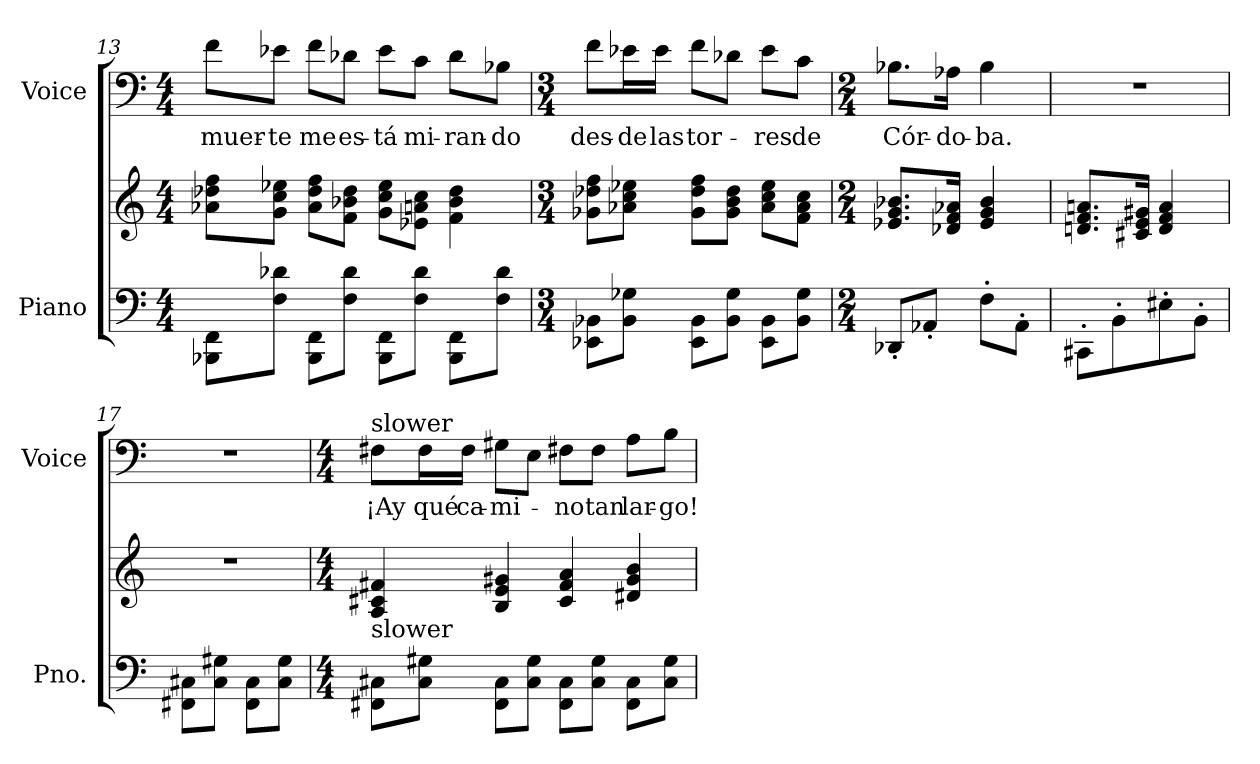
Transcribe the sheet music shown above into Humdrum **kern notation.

**kern	**kern	**kern	**text
*part2	*part2	*part1	*part1
*staff3	*staff2	*staff1	*staff1
*I"Piano	*	*I"Voice	*
*I'Pno.	*	*I'Voice	*
*clefF4	*clefG2	*clefF4	*
*k[]	*k[]	*k[]	*
*C:	*C:	*C:	*
*M4/4	*M4/4	*M4/4	*
=13	=13	=13	=13
!	!	!	!LO:LY:b:color=#000000
8BBB-Xi\ 8FFiL	8a-Xi\ 8dd-Xi 8ffiL	8fi\L	muer-
!	!	!	!LO:LY:b:color=#000000
8Fi\ 8d-XiJ	8gi\ 8cci 8ee-XiJ	8e-Xi\J	-te
!	!	!	!LO:LY:b:color=#000000
8BBB-i\ 8FFiL	8a-i\ 8dd-i 8ffiL	8fi\L	me
!	!	!	!LO:LY:b:color=#000000
8Fi\ 8d-iJ	8fi\ 8b-Xi 8dd-iJ	8d-Xi\J	es-
!	!	!	!LO:LY:b:color=#000000
8BBB-i\ 8FFiL	8gi\ 8cci 8ee-iL	8e-i\L	-tá
!	!	!	!LO:LY:b:color=#000000
8Fi\ 8d-iJ	8e-Xi\ 8ani 8cciJ	8ci\J	mi-
!	!	!	!LO:LY:b:color=#000000
8BBB-i\ 8FFiL	4fi\ 4b-i 4dd-i	8d-i\L	-ran-
!	!	!	!LO:LY:b:color=#000000
8Fi\ 8d-iJ	.	8B-Xi\J	-do
!!LO:LB:g=z
=14	=14	=14	=14
*M3/4	*M3/4	*M3/4	*
!	!	!	!LO:LY:b:color=#000000
8EE-Xi\ 8BB-XiL	8g-Xi\ 8dd-Xi 8ffiL	8fi\L	des-
!	!	!	!LO:LY:b:color=#000000
8BB-i\ 8G-XiJ	8a-Xi\ 8cci 8ee-XiJ	16e-Xi\L	-de
!	!	!	!LO:LY:b:color=#000000
.	.	16e-i\JJ	las
!	!	!	!LO:LY:b:color=#000000
8EE-i\ 8BB-iL	8g-i\ 8dd-i 8ffiL	8fi\L	tor-
8BB-i\ 8G-iJ	8g-i\ 8bi 8dd-iJ	8d-Xi\J	.
!	!	!	!LO:LY:b:color=#000000
8EE-i\ 8BB-iL	8a-i\ 8cci 8ee-iL	8e-i\L	-res
!	!	!	!LO:LY:b:color=#000000
8BB-i\ 8G-iJ	8fi\ 8a-i 8cciJ	8ci\J	de
=15	=15	=15	=15
*M2/4	*M2/4	*M2/4	*
!	!	!	!LO:LY:b:color=#000000
8DD-X'i/L	8.e-Xi/ 8.gi 8.b-XiL	8.B-Xi\L	Cór-
8AA-X'i/J	.	.	.
!	!	!	!LO:LY:b:color=#000000
.	16d-Xi/ 16fi 16a-XiJk	16A-Xi\Jk	-do-
!	!	!	!LO:LY:b:color=#000000
8F'i\L	4e-i/ 4gi 4b-i	4B-i\	-ba.
8AA-'i\J	.	.	.
=16	=16	=16	=16
!	!	!LO:N:vis=1	!
8CC#X'i\L	8.dni/ 8.fi 8.aniL	2r	.
8BB'i\	.	.	.
.	16c#Xi/ 16ei 16g#XiJk	.	.
8E#X'i\	4di/ 4fi 4ai	.	.
8BB'i\J	.	.	.
=17	=17	=17	=17
!	!LO:N:vis=1	!LO:N:vis=1	!
8FF#Xi\ 8C#XiL	2r	2r	.
8C#i\ 8G#XiJ	.	.	.
8FF#i\ 8C#iL	.	.	.
8C#i\ 8G#iJ	.	.	.
!!LO:PB:g=z
=18	=18	=18	=18
*M4/4	*M4/4	*M4/4	*
!	!	!LO:TX:a:t=slower	!
!	!LO:TX:b:t=slower	!	!
!	!	!	!LO:LY:b:color=#000000
8FF#Xi\ 8C#XiL	4Ai/ 4c#Xi 4f#Xi	8F#Xi\L	¡Ay
!	!	!	!LO:LY:b:color=#000000
8C#i\ 8G#XiJ	.	16F#i\L	qué
!	!	!	!LO:LY:b:color=#000000
.	.	16F#i\JJ	ca-
!	!	!	!LO:LY:b:color=#000000
8FF#i\ 8C#iL	4Bi/ 4ei 4g#Xi	8G#Xi\L	-mi-
8C#i\ 8G#iJ	.	8Ei\J	.
!	!	!	!LO:LY:b:color=#000000
8FF#i\ 8C#iL	4c#i/ 4f#i 4ai	8F#Xi\L	-no
!	!	!	!LO:LY:b:color=#000000
8C#i\ 8G#iJ	.	8F#i\J	tan
!	!	!	!LO:LY:b:color=#000000
8FF#i\ 8C#iL	4d#Xi/ 4g#i 4bi	8Ai\L	lar-
!	!	!	!LO:LY:b:color=#000000
8C#i\ 8G#iJ	.	8Bi\J	-go!
=	=	=	=
*-	*-	*-	*-
